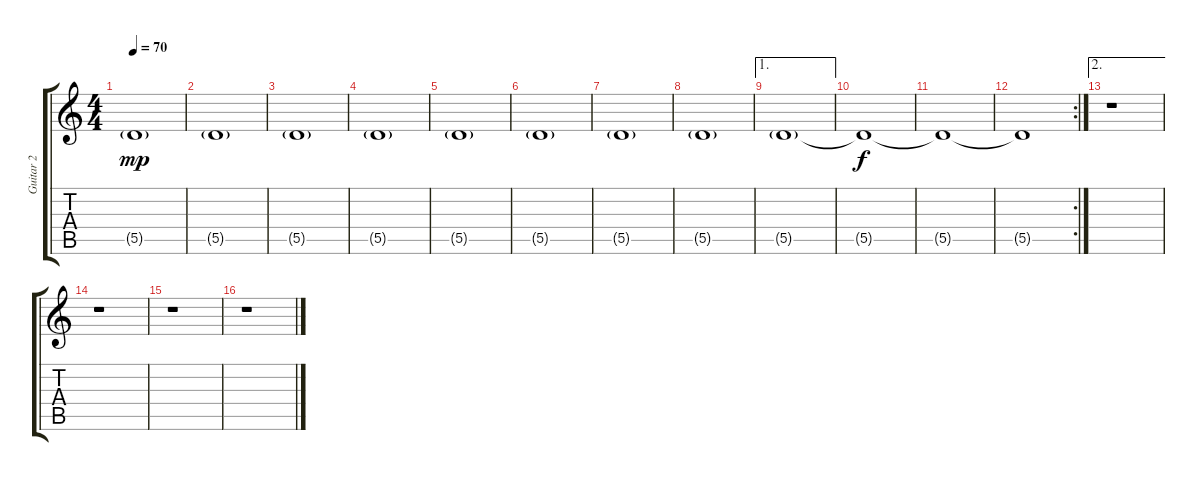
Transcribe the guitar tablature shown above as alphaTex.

\track ("Guitar 2" "Guitar 2") {instrument distortionguitar}
\staff {score tabs}
\tuning (D4 D4 A3 D3 A2 D2) {hide}
\ts (4 4)
\tempo 70
\clef g2
\ks c
5.5{g}.1{dy mp} |
5.5{g}.1 |
5.5{g}.1 |
5.5{g}.1 |
5.5{g}.1 |
5.5{g}.1 |
5.5{g}.1 |
5.5{g}.1 |
\ae 1
5.5{g}.1 |
5.5{t}.1{dy f} |
5.5{t}.1 |
\rc 2
5.5{t}.1 |
\ae 2
r.1 |
r.1 |
r.1 |
r.1
